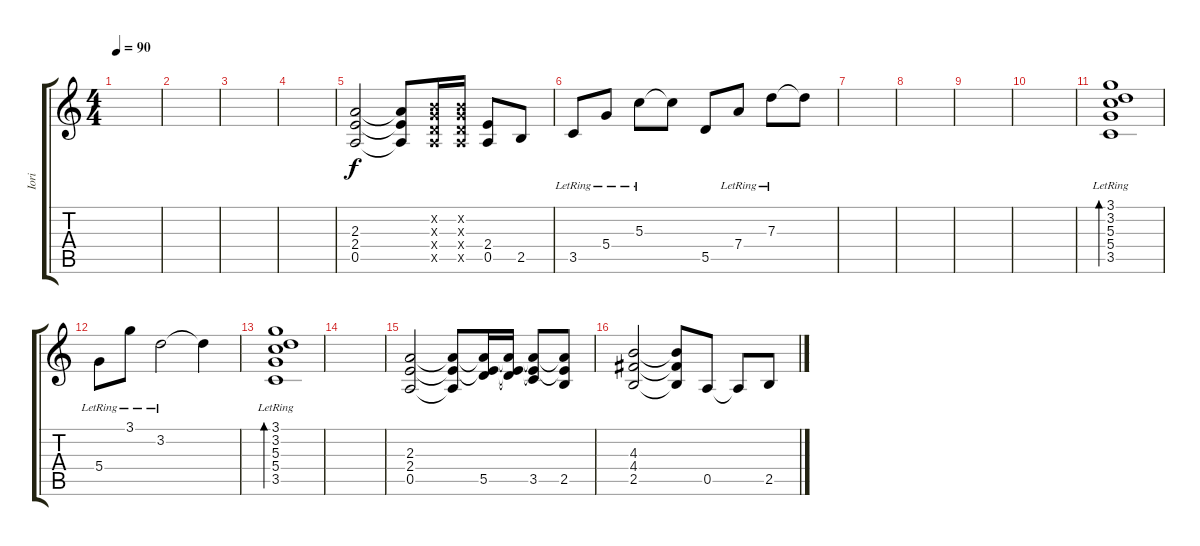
\track ("Iori" "Iori") {instrument distortionguitar}
\staff {score tabs}
\tuning (E4 B3 G3 D3 A2 E2) {hide}
\ts (4 4)
\tempo 90
\clef g2
\ks c
|
|
|
|
(2.3 2.4 0.5).2{volume 16 balance 0 instrument distortionguitar} (2.3{t} 2.4{t} 0.5{t}).8 (0.2{x} 0.3{x} 0.4{x} 0.5{x}).16 (0.2{x} 0.3{x} 0.4{x} 0.5{x}).16 (2.4 0.5).8 2.5.8 |
3.5{lr}.8 5.4{lr}.8 5.3{lr}.8 5.3{t}.8 5.5.8 7.4{lr}.8 7.3{lr}.8 7.3{t}.8 |
|
|
|
|
(3.1{lr} 3.2{lr} 5.3{lr} 5.4{lr} 3.5{lr}).1{bd 60 balance 0 instrument electricguitarclean} |
5.4{lr}.8 3.1{lr}.8 3.2{lr}.2 3.2{t}.4 |
(3.1{lr} 3.2{lr} 5.3{lr} 5.4{lr} 3.5{lr}).1{bd 60} |
|
(2.3 2.4 0.5).2{volume 16 balance 0 instrument distortionguitar} (2.3{t} 2.4{t} 0.5{t}).8 (2.3{t} 2.4{t} 5.5).16 (2.3{t} 2.4{t} 5.5{t}).16 (2.3{t} 2.4{t} 3.5).8 (2.3{t} 2.4{t} 2.5).8 |
(4.3 4.4 2.5).2 (4.3{t} 4.4{t} 2.5{t}).8 0.5.8 0.5{t}.8 2.5.8
